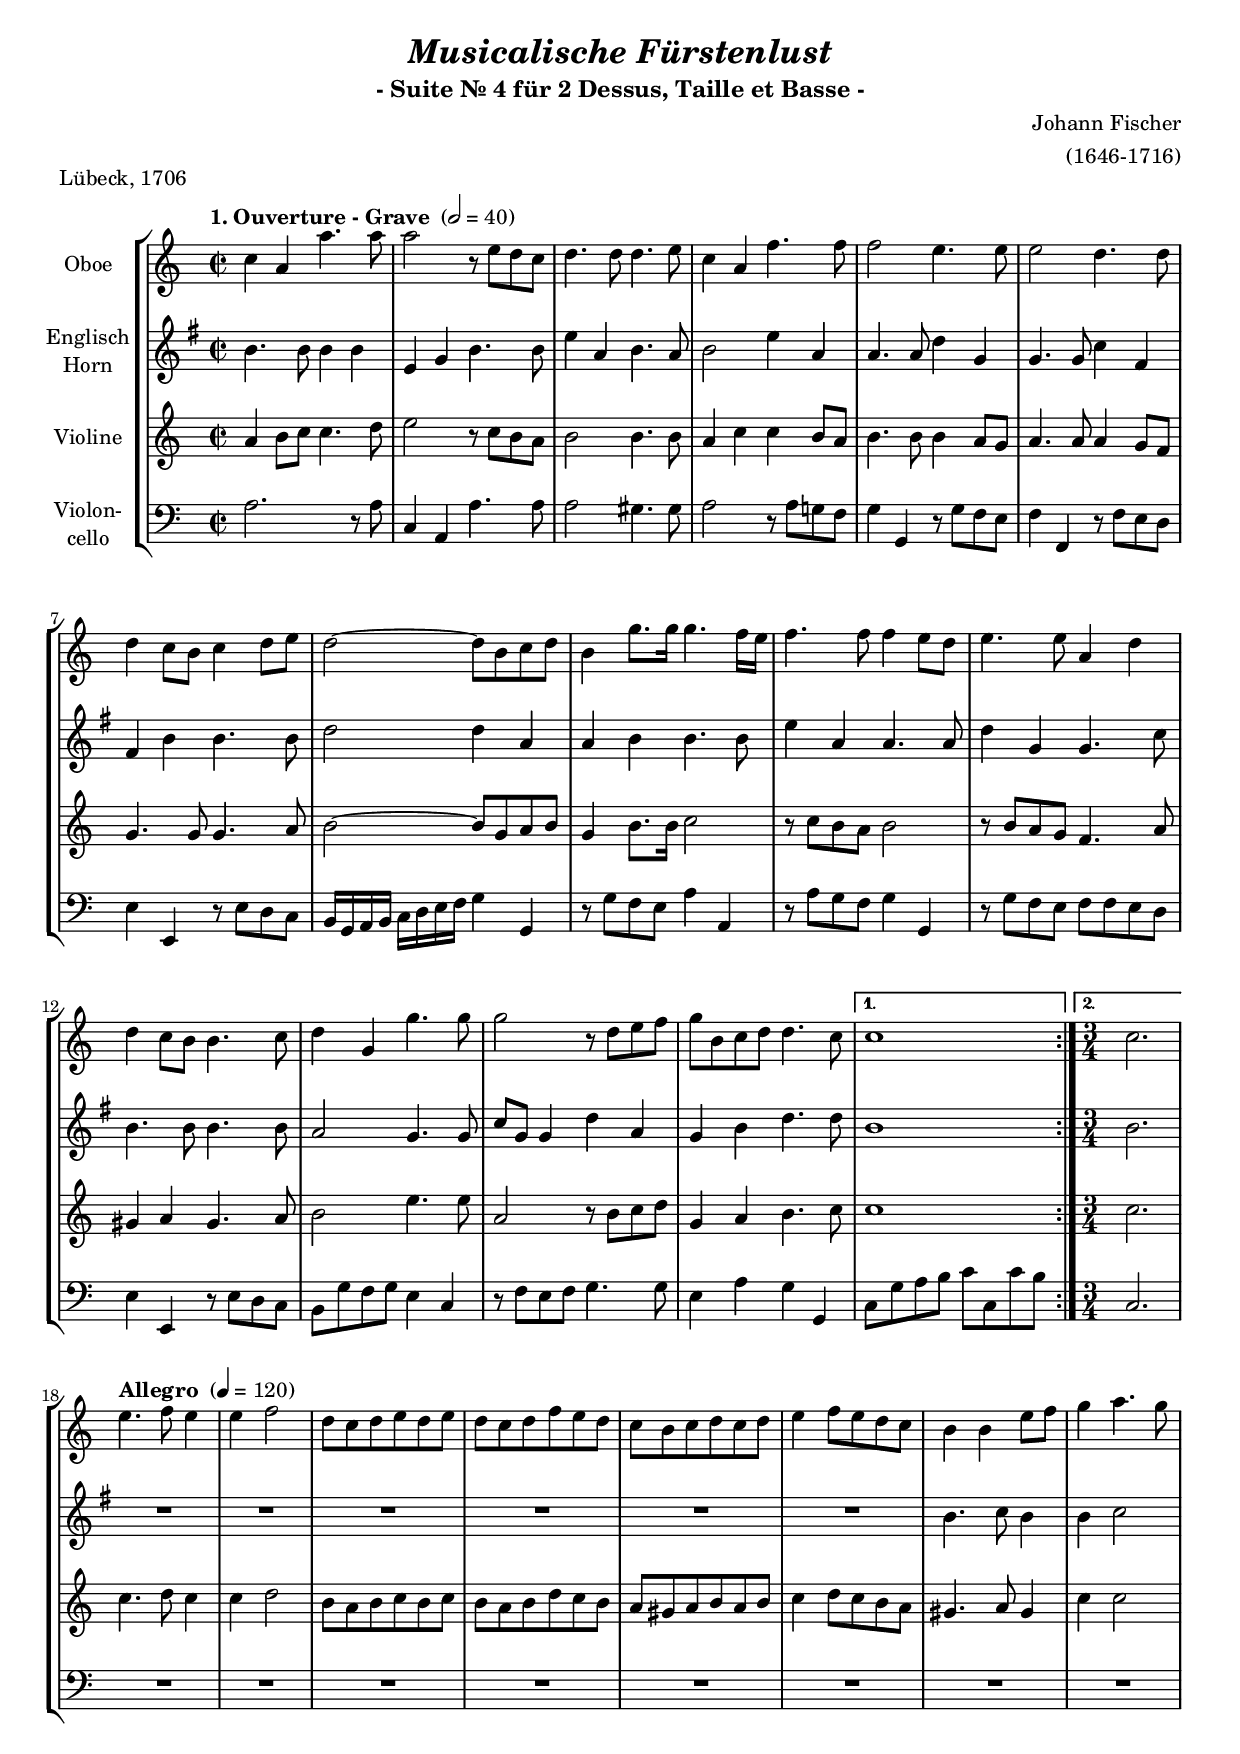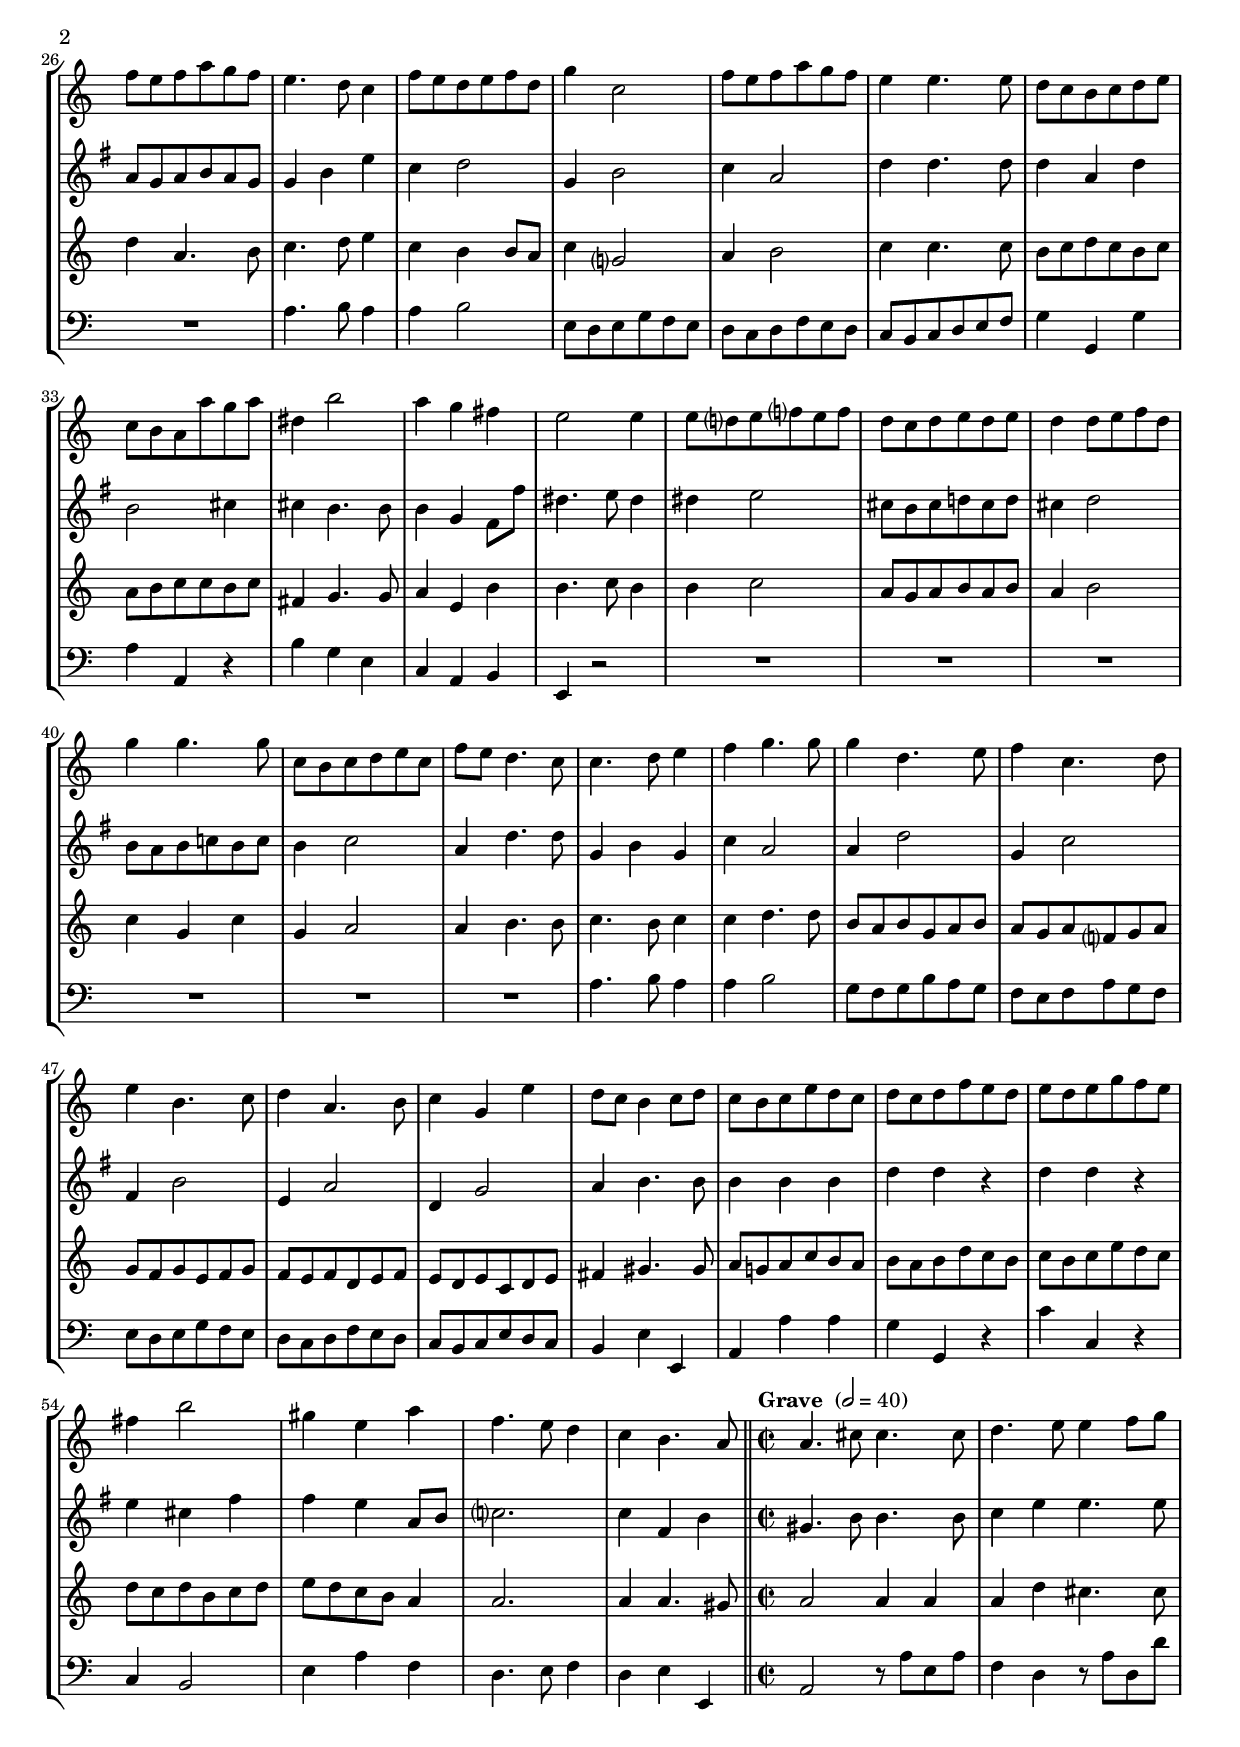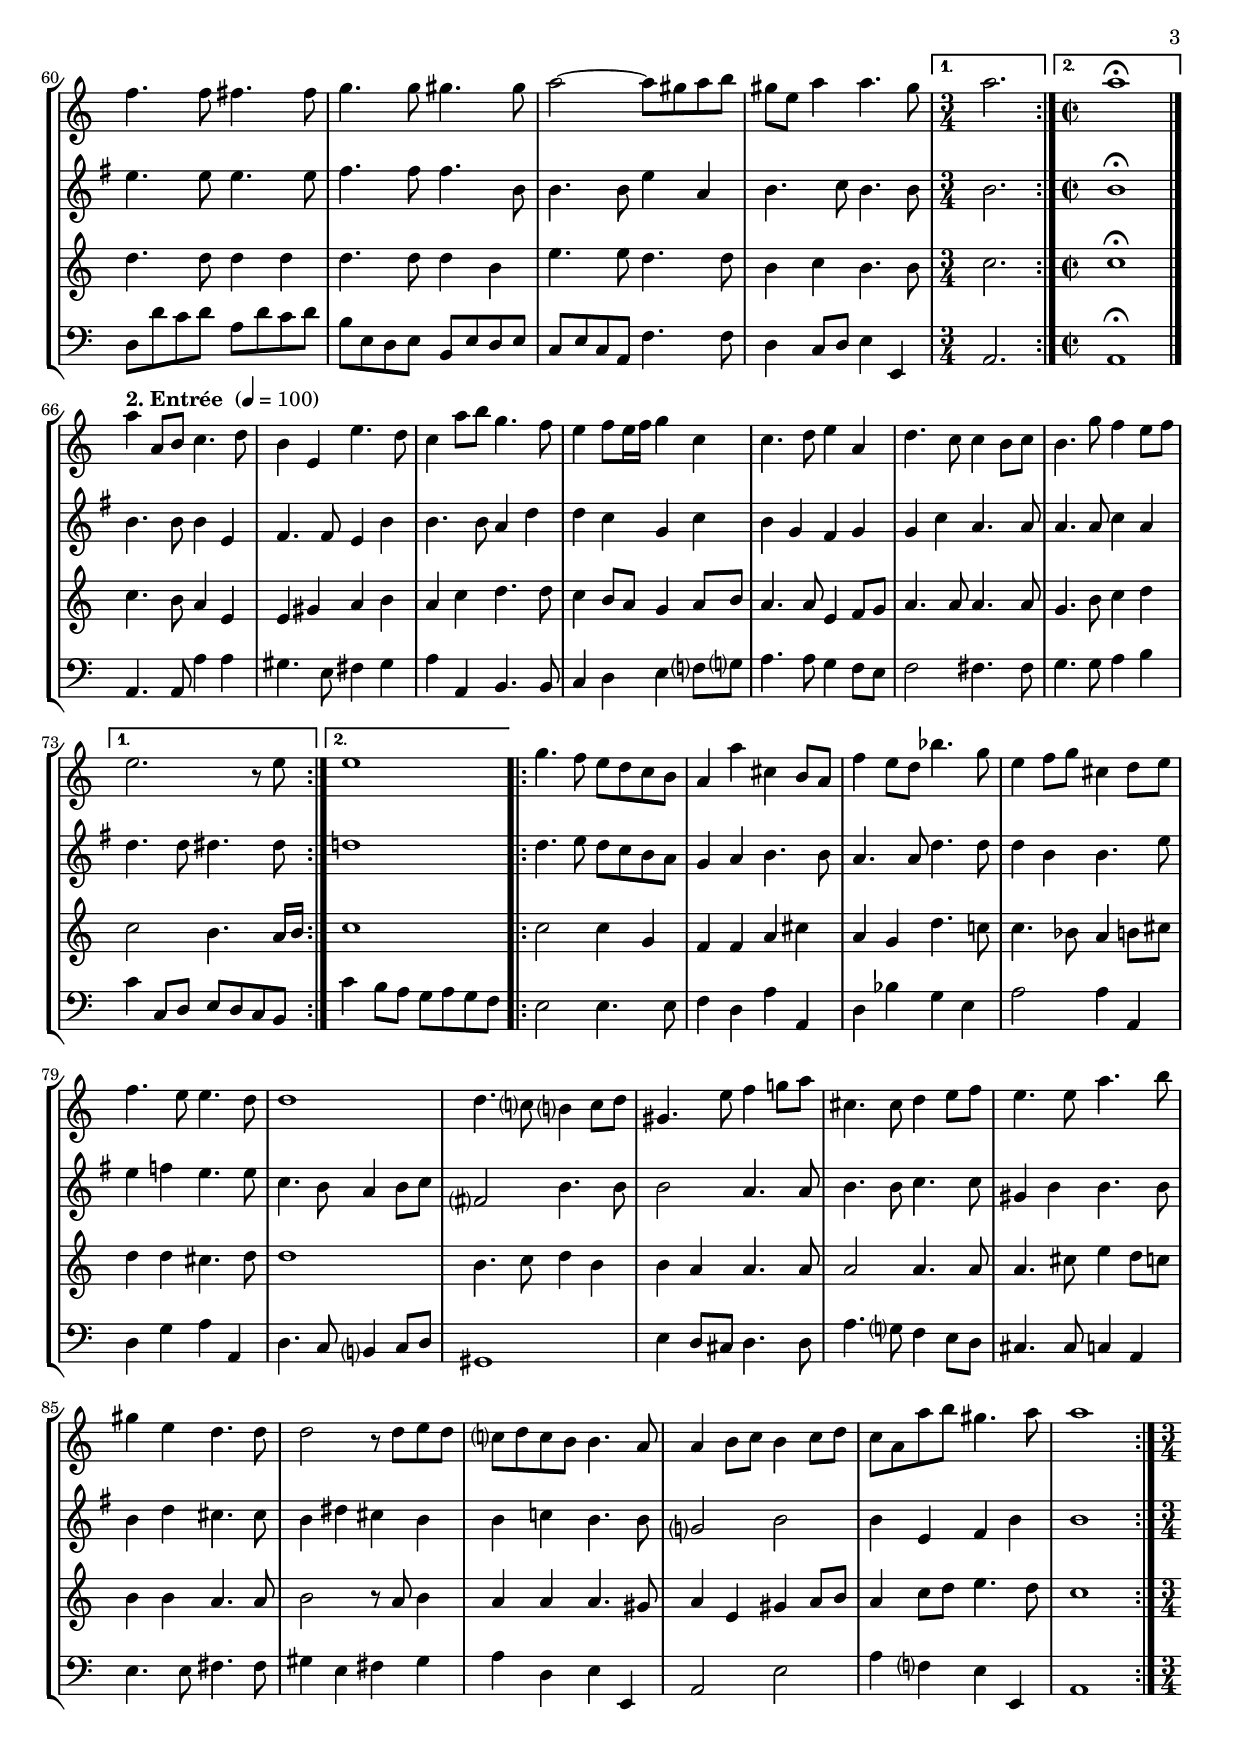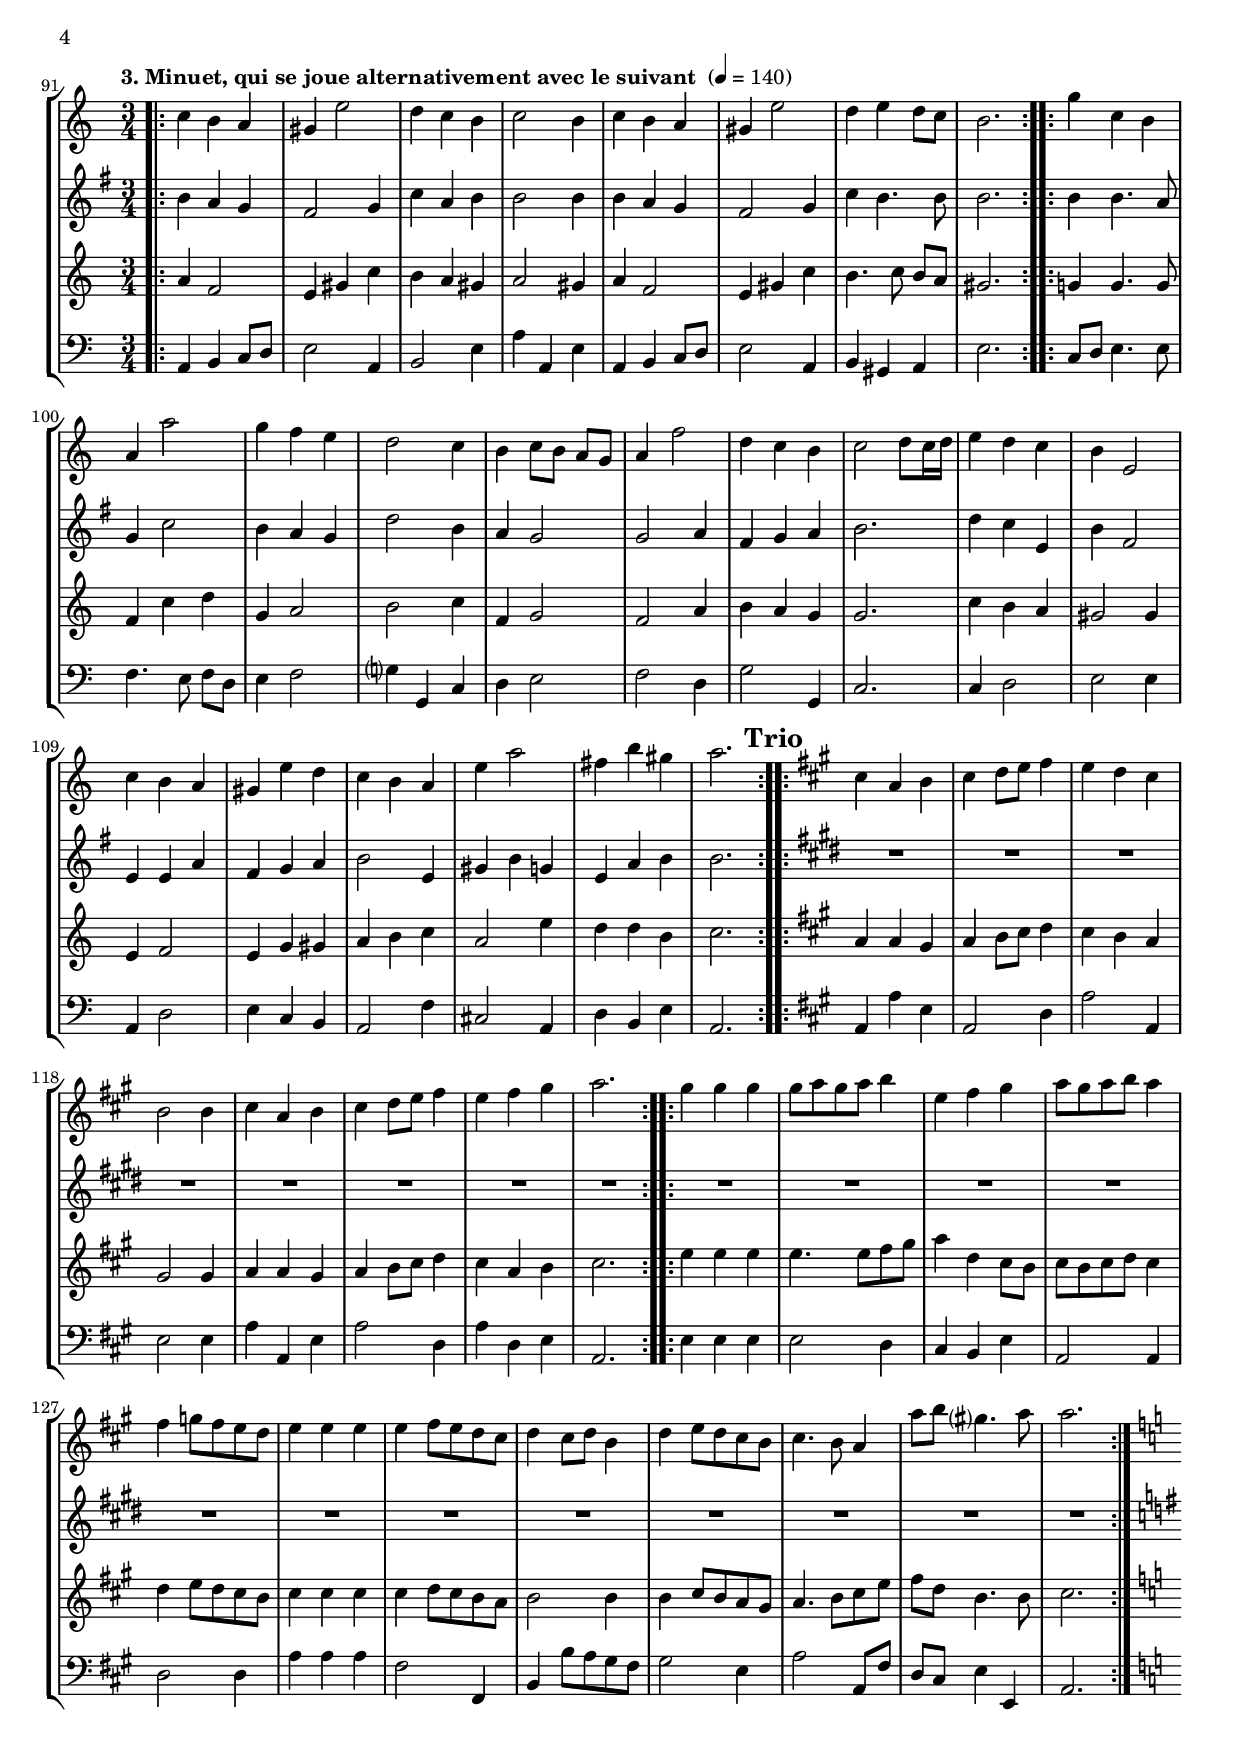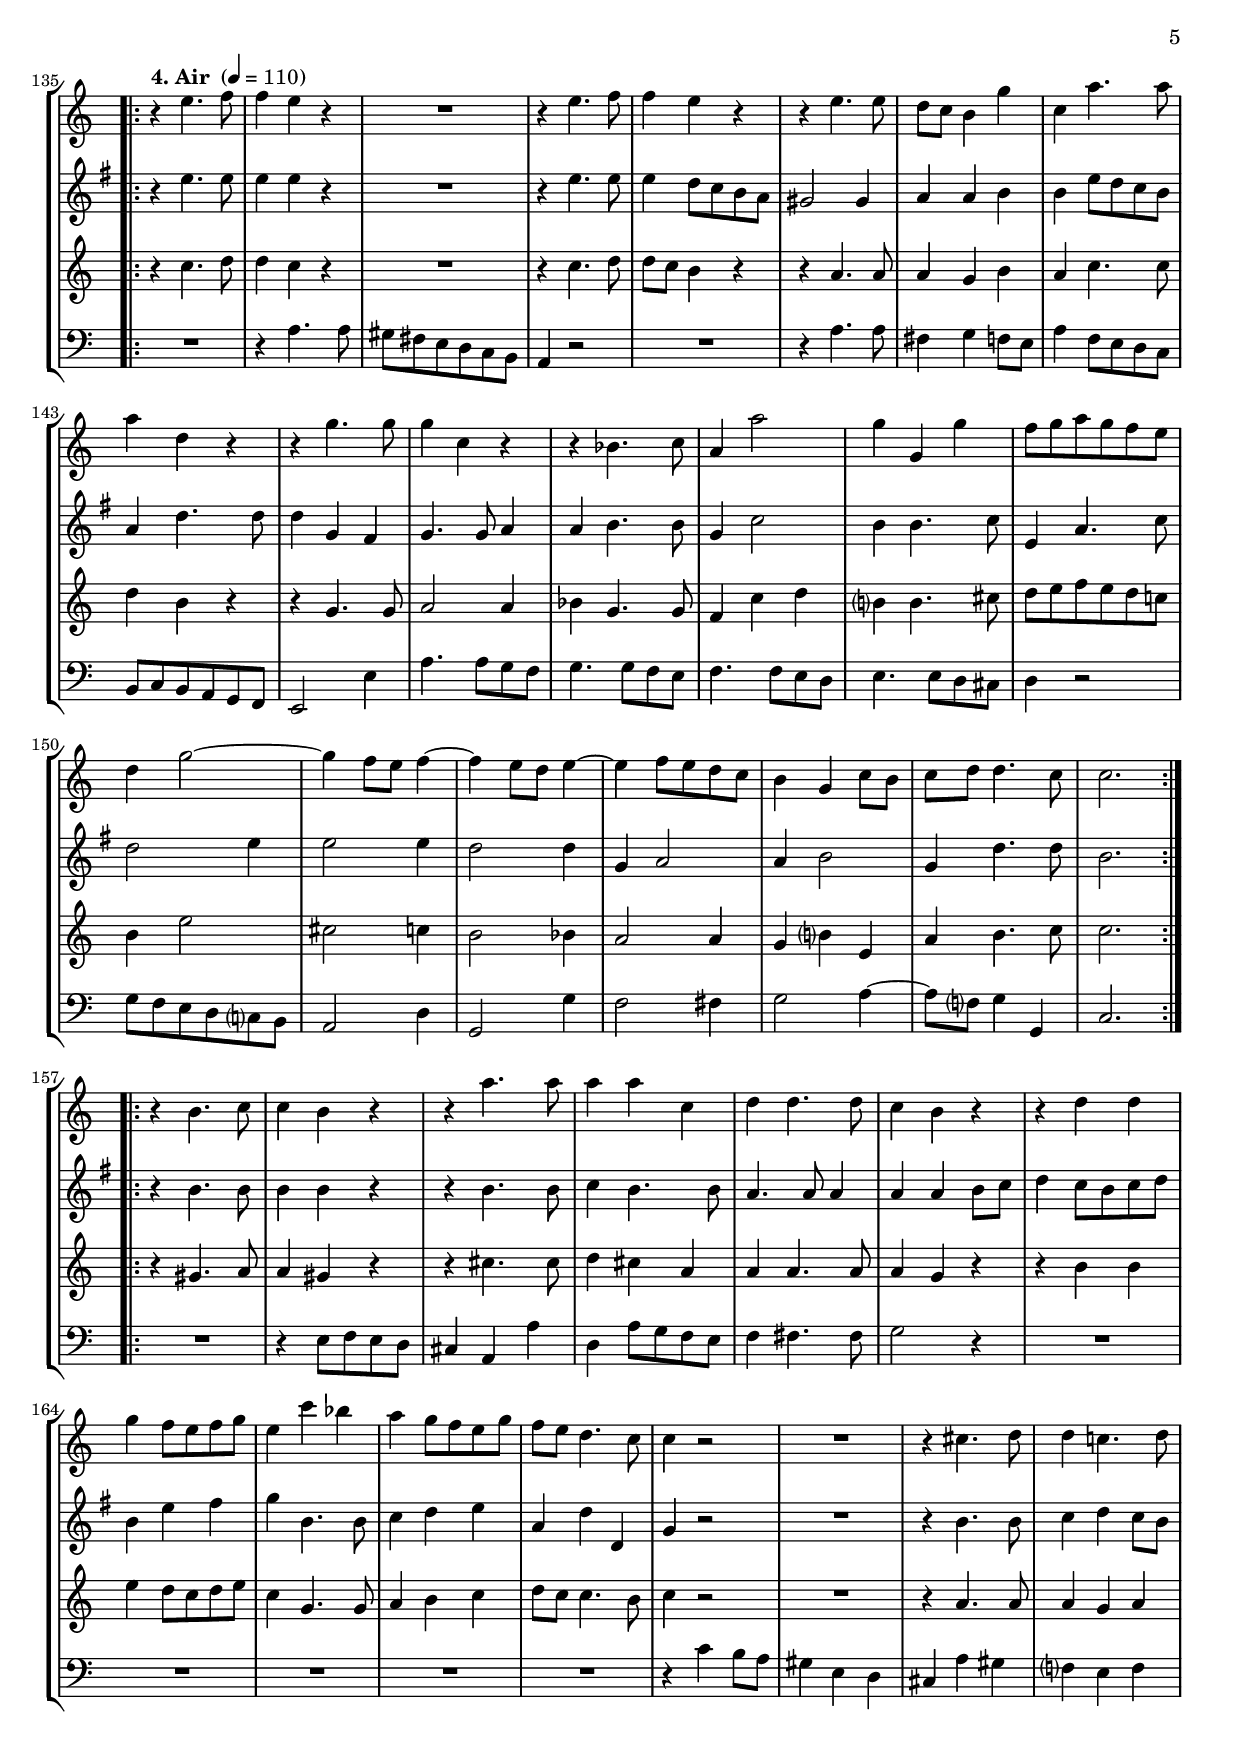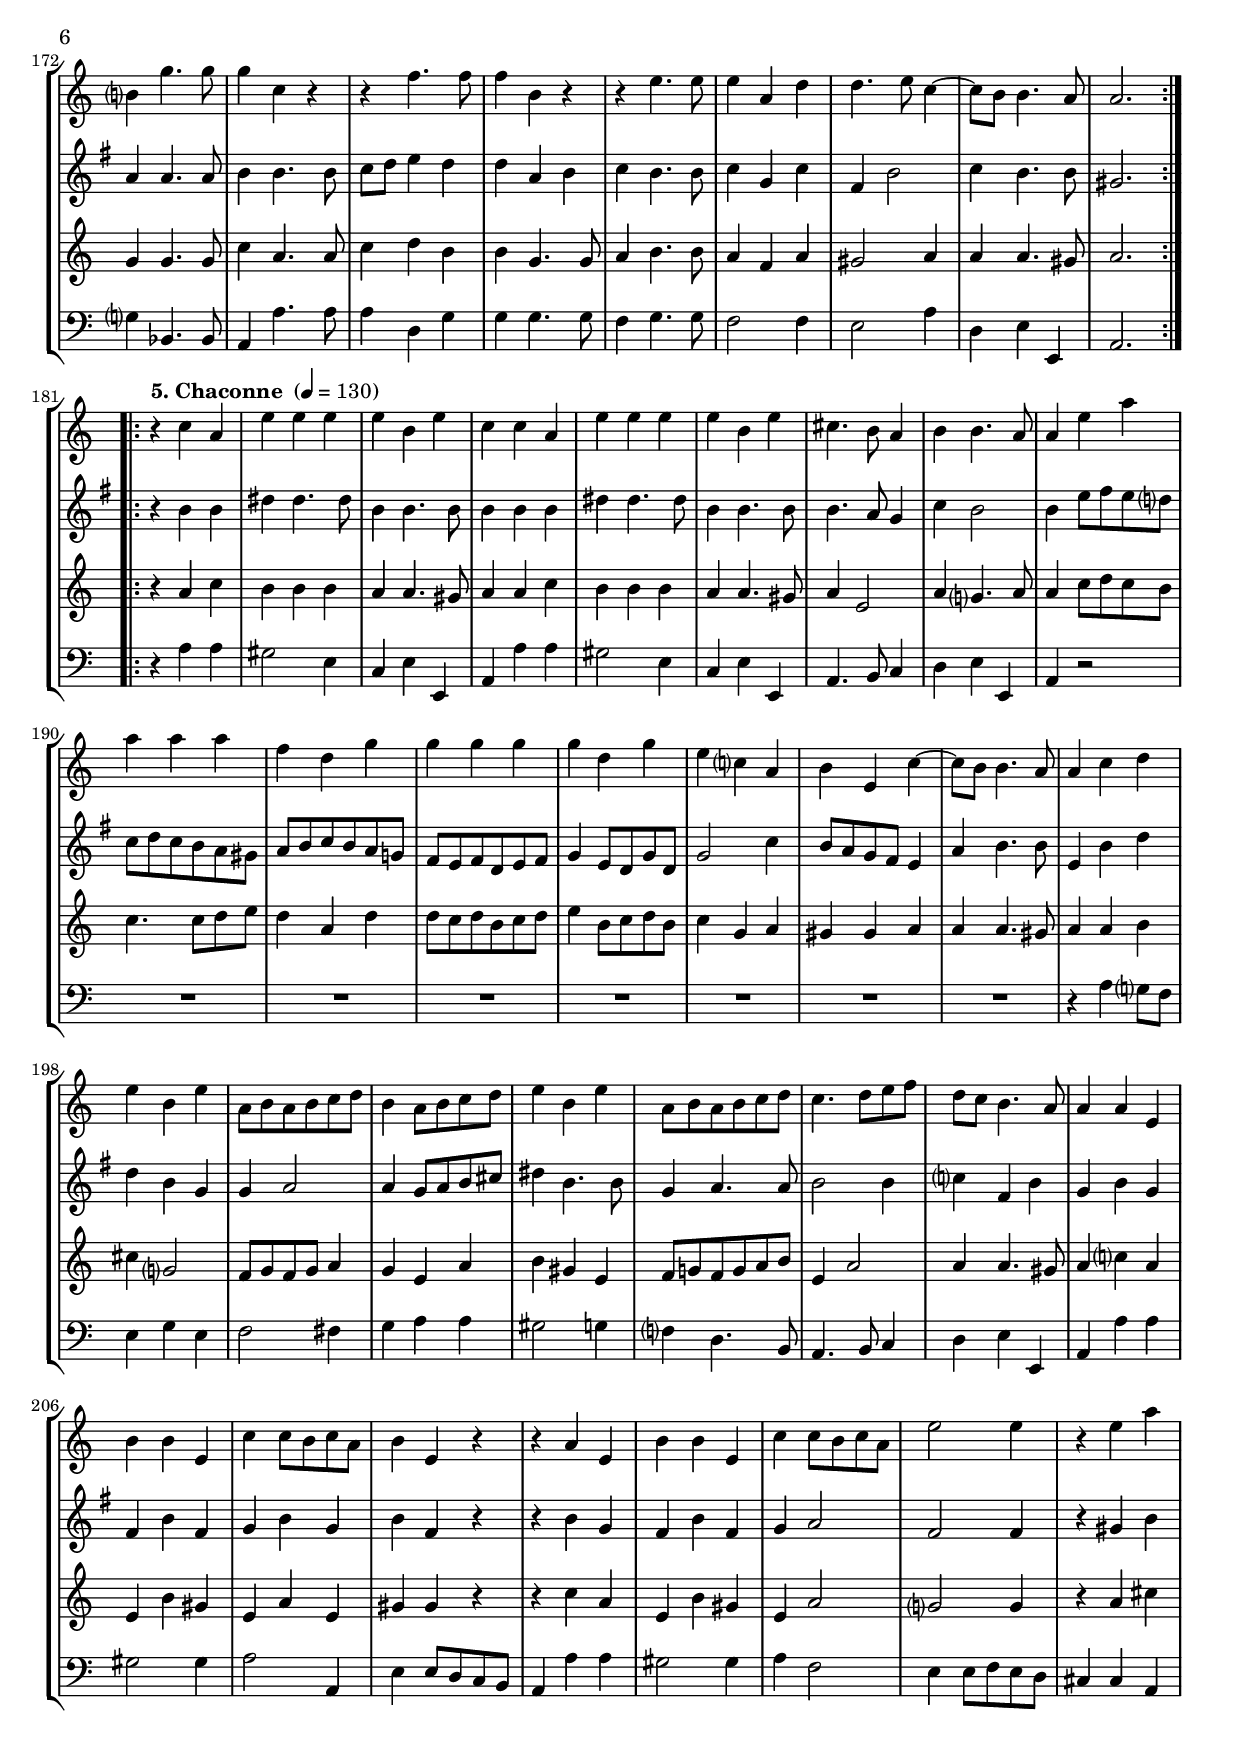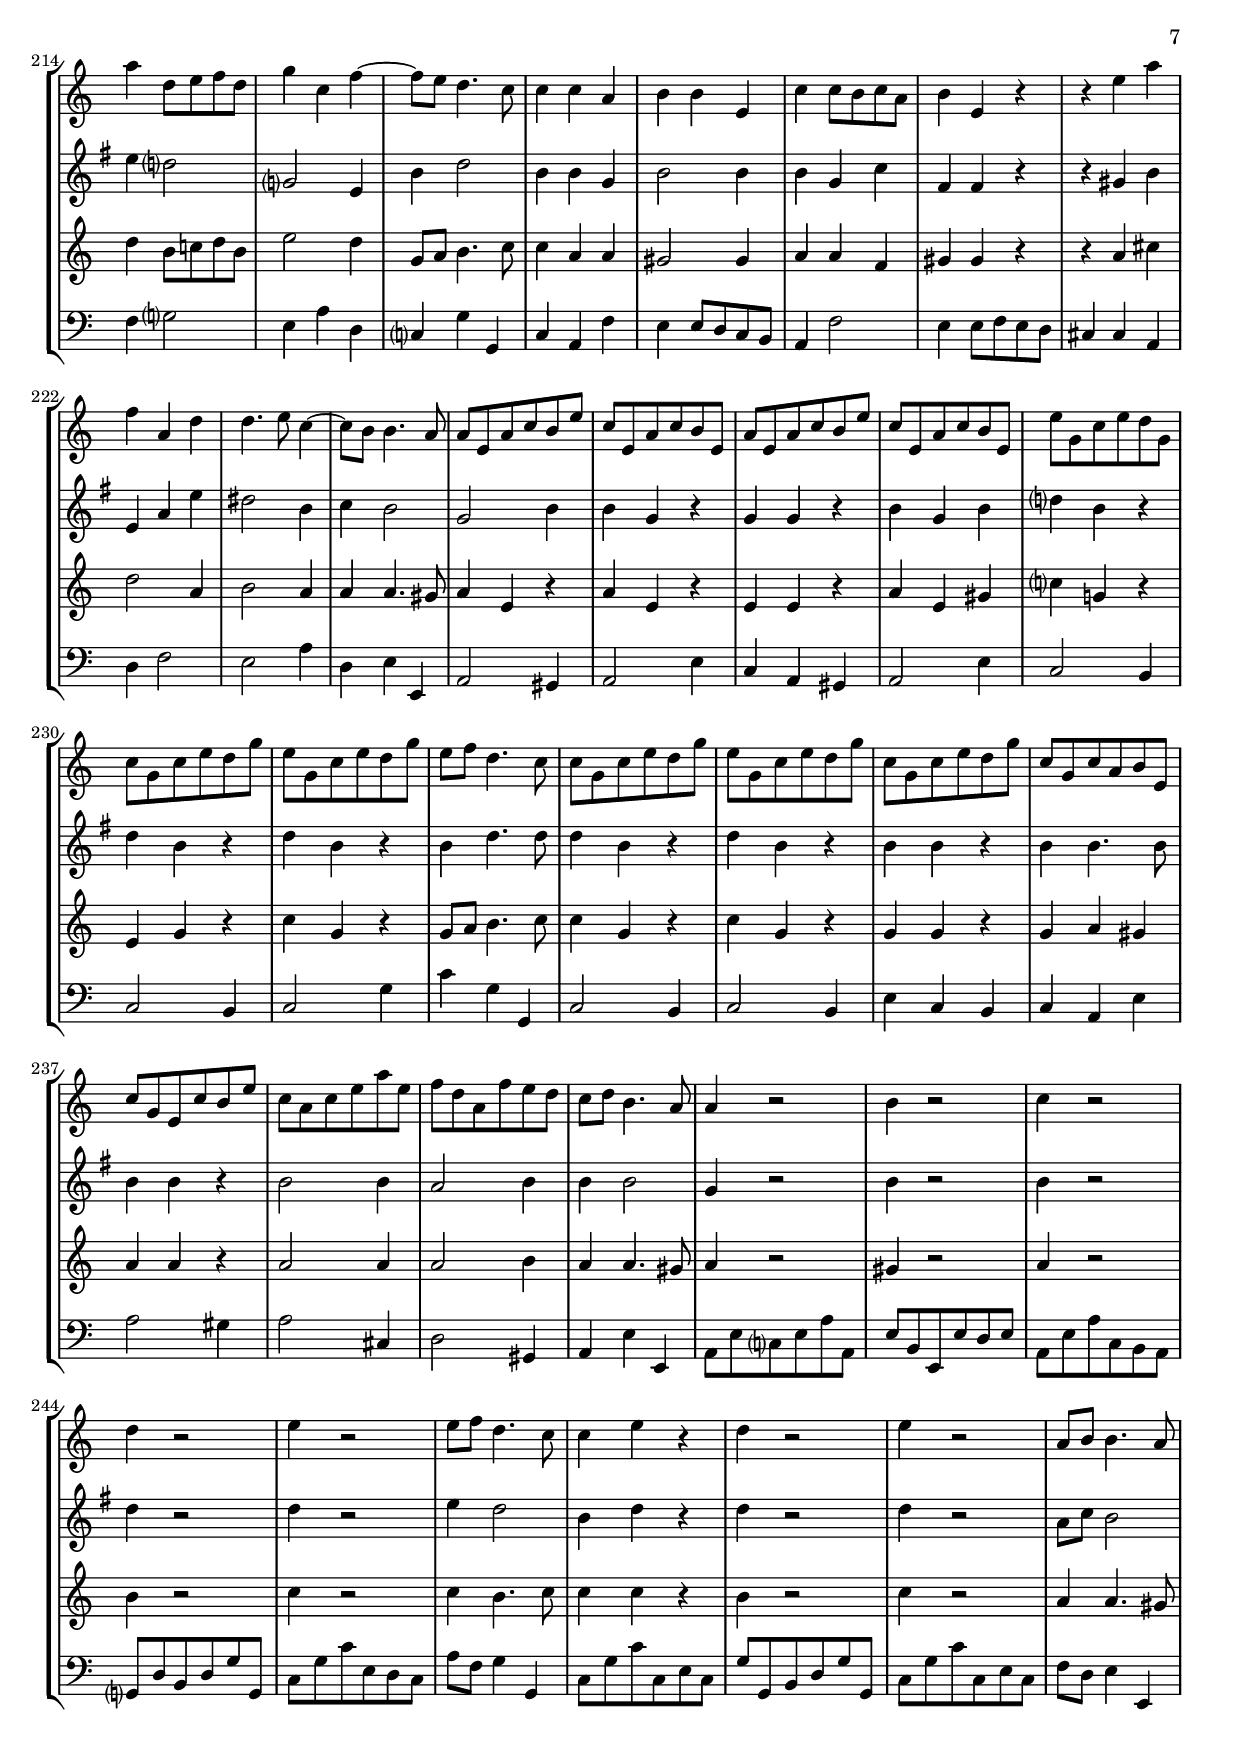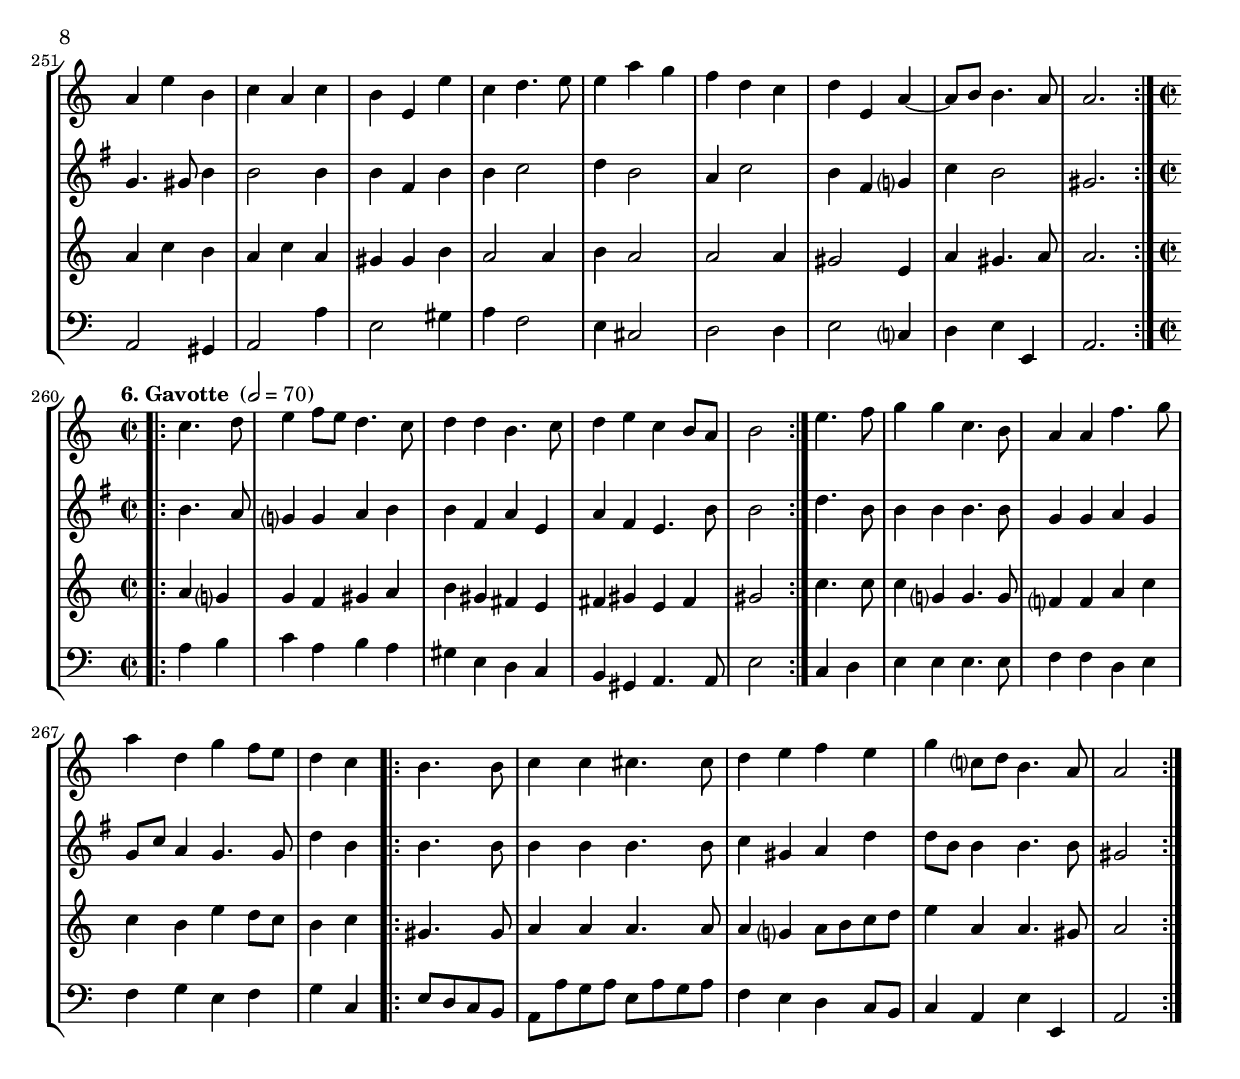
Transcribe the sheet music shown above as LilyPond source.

\version "2.18.2"
\include "deutsch.ly"

#(set-global-staff-size 18.25)

\header {
  title     = \markup \bold \italic "Musicalische Fürstenlust"
  subtitle  = "- Suite Nr. 4 für 2 Dessus, Taille et Basse -"
  composer  = "Johann Fischer"
  arranger  = "(1646-1716)"
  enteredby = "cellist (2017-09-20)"
  piece     = "Lübeck, 1706"
}

voiceconsts = {
  \key a \minor
  \clef "treble"
%  \numericTimeSignature
  \compressFullBarRests
  % Set default beaming for all staves
%  \set Timing.beamExceptions = #'()
%  \set Timing.baseMoment     = #(ly:make-moment 1 4)
%  \set Timing.beatStructure  = #'(1 1 1)
}

mifl = "flute"
miob = "oboe"
mifh = "french horn"
mikl = "clarinet"
mist = "string ensemble 1"
miba = "cello"

introa = {        \tempo "1. Ouverture - Grave " 2=40 \time 2/2 }
introb = { \break \tempo "2. Entrée " 4=100 }
introc = { \break \tempo "3. Minuet, qui se joue alternativement avec le suivant " 4=140 \time 3/4 }
introd = { \break \tempo "4. Air " 4=110 \key a \minor }
introe = { \break \tempo "5. Chaconne " 4=130 }
introf = { \break \tempo "6. Gavotte " 2=70 \time 2/2 }

va = \relative c'' {
  \voiceconsts

  \introa
  \repeat volta 2 {
    c4 a a'4. a8
    a2 r8 e d c
    d4. d8 d4. e8
    c4 a f'4. f8
    f2 e4. e8
    e2 d4. d8

    d4 c8 h c4 d8 e
    d2~ d8 h c d
    h4 g'8. g16 g4. f16 e
    f4. f8 f4 e8 d
    e4. e8 a,4 d

    d c8 h h4. c8
    d4 g, g'4. g8
    g2 r8 d e f
    g h, c d d4. c8
  }
  \alternative {
    { c1 }
    { \time 3/4 c2. }
  } \tempo "Allegro " 4=120

  e4. f8 e4
  e f2
  d8 c d e d e
  d c d f e d
  c h c d c d
  e4 f8 e d c

  h4 h e8 f
  g4 a4. g8
  f e f a g f
  e4. d8 c4
  f8 e d e f d
  g4 c,2

  f8 e f a g f
  e4 e4. e8
  d c h c d e
  c h a a' g a
  dis,4 h'2
  a4 g fis
  e2 e4

  e8 d? e f? e f
  d c d e d e
  d4 d8 e f d
  g4 g4. g8
  c, h c d e c
  f e d4. c8

  c4. d8 e4
  f g4. g8
  g4 d4. e8
  f4 c4. d8
  e4 h4. c8
  d4 a4. h8
  c4 g e'
  d8 c h4 c8 d

  c h c e d c
  d c d f e d
  e d e g f e
  fis4 h2
  gis4 e a
  f4. e8 d4
  c h4. a8 \bar "||" \tempo "Grave " 2=40 \time 2/2
  
  \repeat volta 2 {
    a4. cis8 cis4. cis8
    d4. e8 e4 f8 g
    f4. f8 fis4. fis8
    g4. g8 gis4. gis8

    a2~ a8 gis a h
    gis e a4 a4. gis8
  }
  \alternative {
    { \time 3/4 a2. }
    { \time 2/2 a1\fermata }
  } \bar "|."

  \introb
  \repeat volta 2 {
    a4 a,8 h c4. d8
    h4 e, e'4. d8
    c4 a'8 h g4. f8
    e4 f8 e16 f g4 c,
    c4. d8 e4 a,

    d4. c8 c4 h8 c
    h4. g'8 f4 e8 f
  }
  \alternative {
    { e2. r8 e }
    { e1 }
  }
  
  \repeat volta 2 {
    g4. f8 e d c h
    a4 a' cis, h8 a

    f'4 e8 d b'4. g8
    e4 f8 g cis,4 d8 e
    f4. e8 e4. d8
    d1
    d4. c?8 h?4 c8 d
    gis,4. e'8 f4 g!8 a

    cis,4. cis8 d4 e8 f
    e4. e8 a4. h8
    gis4 e d4. d8
    d2 r8 d e d

    c? d c h h4. a8
    a4 h8 c h4 c8 d
    c a a' h gis4. a8
    a1
  }  

  \introc
  \repeat volta 2 {
    c,4 h a
    gis e'2
    d4 c h
    c2 h4
    c h a
    gis e'2
    d4 e d8 c
    h2.
  }

  \repeat volta 2 {
    g'4 c, h
    a a'2
    g4 f e
    d2 c4
    h c8 h a[ g]
    a4 f'2
    d4 c h
    c2 d8 c16 d

    e4 d c
    h e,2
    c'4 h a
    gis e' d
    c h a
    e' a2
    fis4 h gis
    a2.
  } \mark \markup \bold "Trio" \key a \major

  \repeat volta 2 {
    cis,4 a h
    cis d8 e fis4
    e d cis
    h2 h4
    cis a h
    cis d8 e fis4
    e fis gis
    a2.
  }
  
  \repeat volta 2 {
    gis4 gis gis
    gis8 a gis a h4
    e, fis gis
    a8 gis a h a4
    fis g8 fis e d
    e4 e e

    e fis8 e d cis
    d4 cis8 d h4
    d e8 d cis h
    cis4. h8 a4
    a'8 h gis?4. a8
    a2.
  }  

  \introd
  \repeat volta 2 {
    r4 e4. f8
    f4 e r
    R2.
    r4 e4. f8
    f4 e r
    r e4. e8
    d c h4 g'

    c, a'4. a8
    a4 d, r
    r g4. g8
    g4 c, r
    r b4. c8
    a4 a'2
    g4 g, g'
    f8 g a g f e

    d4 g2~
    g4 f8 e f4~
    f e8 d e4~
    e f8 e d c
    h4 g c8 h
    c d d4. c8
    c2.
  }
  
  \repeat volta 2 {
    r4 h4. c8
    c4 h r
    r a'4. a8
    a4 a c,
    d d4. d8
    c4 h r
    r d d

    g f8 e f g
    e4 c' b
    a g8 f e g
    f e d4. c8
    c4 r2

    R2.
    r4 cis4. d8
    d4 c!4. d8
    h?4 g'4. g8
    g4 c, r
    r f4. f8

    f4 h, r
    r e4. e8
    e4 a, d
    d4. e8 c4~
    c8 h h4. a8
    a2.
  }

  \introe
  \repeat volta 2 {
    r4 c a
    e' e e
    e h e
    c c a
    e' e e
    e h e
    cis4. h8 a4

    h h4. a8
    a4 e' a
    a a a
    f d g
    g g g
    g d g

    e c? a
    h e, c'~
    c8 h h4. a8
    a4 c d
    e h e

    a,8 h a h c d
    h4 a8 h c d
    e4 h e
    a,8 h a h c d
    c4. d8 e f
    d c h4. a8

    a4 a e
    h' h e,
    c' c8 h c a
    h4 e, r
    r a e
    h' h e,
    c' c8 h c a

    e'2 e4
    r e a
    a d,8 e f d
    g4 c, f~
    f8 e d4. c8

    c4 c a
    h h e,
    c' c8 h c a
    h4 e, r
    r e' a
    f a, d

    d4. e8 c4~
    c8 h h4. a8
    a e a c h e
    c e, a c h e,
    a e a c h e
    c e, a c h e,

    e' g, c e d g,
    c g c e d g
    e g, c e d g
    e f d4. c8
    c g c e d g
    e g, c e d g

    c, g c e d g
    c, g c a h e,
    c' g e c' h e
    c a c e a e
    f d a f' e d

    c d h4. a8
    a4 r2
    h4 r2
    c4 r2
    d4 r2
    e4 r2
    e8 f d4. c8

    c4 e r
    d r2
    e4 r2
    a,8 h h4. a8
    a4 e' h
    c a c
    h e, e'

    c d4. e8
    e4 a g
    f d c
    d e, a~
    a8 h h4. a8
    a2.
  }

  \introf
  \repeat volta 2 {
    \partial 2 c4. d8
    e4 f8 e d4. c8
    d4 d h4. c8
    d4 e c h8 a
    h2
  }  

  e4. f8
  g4 g c,4. h8 a4 a f'4. g8
  a4 d, g f8 e
  d4 c

  \repeat volta 2 {
    h4. h8
    c4 c cis4. cis8
    d4 e f e
    g c,?8 d h4. a8
    a2
  }  
}

vb = \relative c' {
  \voiceconsts

  \introa
  \repeat volta 2 {
    e4. e8 e4 e
    a, c e4. e8
    a4 d, e4. d8
    e2 a4 d,
    d4. d8 g4 c,
    c4. c8 f4 h,

    h e e4. e8
    g2 g4 d
    d e e4. e8
    a4 d, d4. d8
    g4 c, c4. f8

    e4. e8 e4. e8
    d2 c4. c8
    f c c4 g' d
    c e g4. g8
  }
  \alternative {
    { e1 }
    { \time 3/4 e2. }
  } \tempo "Allegro " 4=120

  R2.*6
  e4. f8 e4
  e f2
  d8 c d e d c
  c4 e a
  f g2
  c,4 e2

  f4 d2
  g4 g4. g8
  g4 d g
  e2 fis4
  fis e4. e8
  e4 c h8 h'
  gis4. a8 gis4

  gis a2
  fis8 e fis g! fis g
  fis4 g2
  e8 d e f! e f
  e4 f2
  d4 g4. g8

  c,4 e c
  f d2
  d4 g2
  c,4 f2
  h,4 e2
  a,4 d2
  g,4 c2
  d4 e4. e8

  e4 e e
  g g r
  g g r
  a fis h
  h a d,8 e
  f?2.
  f4 h, e \bar "||" \tempo "Grave " 2=40 \time 2/2
  
  \repeat volta 2 {
    cis4. e8 e4. e8
    f4 a a4. a8
    a4. a8 a4. a8
    h4. h8 h4. e,8

    e4. e8 a4 d,
    e4. f8 e4. e8
  }
  \alternative {
    { \time 3/4 e2. }
    { \time 2/2 e1\fermata }
  } \bar "|."

  \introb
  \repeat volta 2 {
    e4. e8 e4 a,
    h4. h8 a4 e'
    e4. e8 d4 g
    g f c f
    e c h c

    c f d4. d8
    d4. d8 f4 d
  }
  \alternative {
    { g4. g8 gis4. gis8 }
    { g!1 }
  }
  
  \repeat volta 2 {
    g4. a8 g f e d
    c4 d e4. e8

    d4. d8 g4. g8
    g4 e e4. a8
    a4 b a4. a8
    f4. e8 d4 e8 f
    h,?2 e4. e8
    e2 d4. d8

    e4. e8 f4. f8
    cis4 e e4. e8
    e4 g fis4. fis8
    e4 gis fis e

    e f! e4. e8
    c?2 e
    e4 a, h e
    e1
  }  

  \introc
  \repeat volta 2 {
    e4 d c
    h2 c4
    f d e
    e2 e4
    e d c
    h2 c4
    f e4. e8
    e2.
  }

  \repeat volta 2 {
    e4 e4. d8
    c4 f2
    e4 d c
    g'2 e4
    d c2
    c d4
    h c d
    e2.

    g4 f a,
    e' h2
    a4 a d
    h c d
    e2 a,4
    cis e c
    a d e
    e2.
  } \mark \markup \bold "Trio" \key a \major

  \repeat volta 2 {
    R2.*8
  }  
  
  \repeat volta 2 {
    R2.*12
  }  

  \introd
  \repeat volta 2 {
    r4 a4. a8
    a4 a r
    R2.
    r4 a4. a8
    a4 g8 f e d
    cis2 cis4
    d d e

    e a8 g f e
    d4 g4. g8
    g4 c, h
    c4. c8 d4
    d e4. e8
    c4 f2
    e4 e4. f8
    a,4 d4. f8

    g2 a4
    a2 a4
    g2 g4
    c, d2
    d4 e2
    c4 g'4. g8
    e2.
  }
  
  \repeat volta 2 {
    r4 e4. e8
    e4 e r
    r e4. e8
    f4 e4. e8
    d4. d8 d4
    d d e8 f
    g4 f8 e f g

    e4 a h
    c e,4. e8
    f4 g a
    d, g g,
    c r2

    R2.
    r4 e4. e8
    f4 g f8 e
    d4 d4. d8
    e4 e4. e8
    f g a4 g

    g d e
    f e4. e8
    f4 c f
    h,
    e2
    f4 e4. e8
    cis2.
  }

  \introe
  \repeat volta 2 {
    r4 e e
    gis gis4. gis8
    e4 e4. e8
    e4 e e
    gis gis4. gis8
    e4 e4. e8
    e4. d8 c4

    f e2
    e4 a8 h a g?
    f g f e d cis
    d e f e d c!
    h a h g a h
    c4 a8 g c g

    c2 f4
    e8 d c h a4
    d e4. e8
    a,4 e' g
    g e c

    c d2
    d4 c8 d e fis
    gis4 e4. e8
    c4 d4. d8
    e2 e4
    f? h, e

    c e c
    h e h
    c e c
    e h r
    r e c
    h e h
    c d2

    h h4
    r cis e
    a g?2
    c,? a4
    e' g2

    e4 e c
    e2 e4
    e c f
    h, h r
    r cis e
    a, d a'

    gis2 e4
    f e2
    c e4
    e c r
    c c r
    e c e

    g? e r
    g e r
    g e r
    e g4. g8
    g4 e r
    g e r

    e e r
    e e4. e8
    e4 e r
    e2 e4
    d2 e4

    e e2
    c4 r2
    e4 r2
    e4 r2
    g4 r2
    g4 r2
    a4 g2

    e4 g r
    g r2
    g4 r2
    d8 f e2
    c4. cis8 e4
    e2 e4
    e h e

    e f2
    g4 e2
    d4 f2
    e4 h c?
    f e2
    cis2.
  }

  \introf
  \repeat volta 2 {
    \partial 2 e4. d8
    c?4 c d e
    e h d a
    d h a4. e'8
    e2
  }

  g4. e8
  e4 e e4. e8
  c4 c d c
  c8 f d4 c4. c8
  g'4 e
  
  \repeat volta 2 {
    e4. e8
    e4 e e4. e8
    f4 cis d g
    g8 e e4 e4. e8
    cis2
  }  
}

vc = \relative c'' {
  \voiceconsts

  \introa
  \repeat volta 2 {
    a4 h8 c c4. d8
    e2 r8 c h a
    h2 h4. h8
    a4 c c h8 a
    h4. h8 h4 a8 g
    a4. a8 a4 g8 f

    g4. g8 g4. a8
    h2~ h8 g a h
    g4 h8. h16 c2
    r8 c h a h2
    r8 h a g f4. a8

    gis4 a gis4. a8
    h2 e4. e8
    a,2 r8 h c d
    g,4 a h4. c8
  }
  \alternative {
    { c1 }
    { \time 3/4 c2. }
  } \tempo "Allegro " 4=120

  c4. d8 c4
  c d2
  h8 a h c h c
  h a h d c h
  a gis a h a h
  c4 d8 c h a

  gis4. a8 gis4
  c c2
  d4 a4. h8
  c4. d8 e4
  c h h8 a
  c4 g?2
  a4 h2
  c4 c4. c8

  h c d c h c
  a h c c h c
  fis,4 g4. g8
  a4 e h'
  h4. c8 h4
  h c2
  a8 g a h a h

  a4 h2
  c4 g c
  g a2
  a4 h4. h8
  c4. h8 c4
  c d4. d8
  h a h g a h
  a g a f? g a

  g f g e f g
  f e f d e f
  e d e c d e
  fis4 gis4. gis8
  a g! a c h a

  h a h d c h
  c h c e d c
  d c d h c d
  e d c h a4
  a2.
  a4 a4. gis8 \bar "||" \tempo "Grave " 2=40 \time 2/2
  
  \repeat volta 2 {
    a2 a4 a
    a d cis4. cis8
    d4. d8 d4 d
    d4. d8 d4 h

    e4. e8 d4. d8
    h4 c h4. h8
  }
  \alternative {
    { \time 3/4 c2. }
    { \time 2/2 c1\fermata }
  } \bar "|."

  \introb
  \repeat volta 2 {
    c4. h8 a4 e
    e gis a h
    a c d4. d8
    c4 h8 a g4 a8 h
    a4. a8 e4 f8 g

    a4. a8 a4. a8
    g4. h8 c4 d
  }
  \alternative {
    { c2 h4. a16 h }
    { c1 }
  }
  
  \repeat volta 2 {
    c2 c4 g
    f f a cis

    a g d'4. c!8
    c4. b8 a4 h8 cis
    d4 d cis4. d8
    d1
    h4. c8 d4 h
    h a a4. a8

    a2 a4. a8
    a4. cis8 e4 d8 c
    h4 h a4. a8
    h2 r8 a h4

    a a a4. gis8
    a4 e gis a8 h
    a4 c8 d e4. d8
    c1
  }  

  \introc
  \repeat volta 2 {
    a4 f2
    e4 gis c
    h a gis
    a2 gis4
    a f2
    e4 gis c
    h4. c8 h[ a]
    gis2.
  }

  \repeat volta 2 {
    g!4 g4. g8
    f4 c' d
    g, a2
    h c4
    f, g2
    f a4
    h a g
    g2.

    c4 h a
    gis2 gis4
    e f2
    e4 g gis
    a h c
    a2 e'4
    d d h
    c2.
  } \mark \markup \bold "Trio" \key a \major

  \repeat volta 2 {
    a4 a gis
    a h8 cis d4
    cis h a
    gis2 gis4
    a a gis
    a h8 cis d4
    cis a h
    cis2.
  }  
  
  \repeat volta 2 {
    e4 e e
    e4. e8 fis gis
    a4 d, cis8 h
    cis h cis d cis4
    d e8 d cis h
    cis4 cis cis

    cis d8 cis h a
    h2 h4
    h cis8 h a gis
    a4. h8 cis e
    fis d h4. h8
    cis2.
  }  

  \introd
  \repeat volta 2 {
    r4 c4. d8
    d4 c r
    R2.
    r4 c4. d8
    d c h4 r
    r a4. a8
    a4 g h

    a c4. c8
    d4 h r
    r g4. g8
    a2 a4
    b g4. g8
    f4 c' d
    h? h4. cis8
    d e f e d c!

    h4 e2
    cis c4
    h2 b4
    a2 a4
    g h? e,
    a h4. c8
    c2.
  }
  
  \repeat volta 2 {
    r4 gis4. a8
    a4 gis r
    r cis4. cis8
    d4 cis a
    a a4. a8
    a4 g r
    r h h

    e d8 c d e
    c4 g4. g8
    a4 h c
    d8 c c4. h8
    c4 r2

    R2.
    r4 a4. a8
    a4 g a
    g g4. g8
    c4 a4. a8
    c4 d h

    h g4. g8
    a4 h4. h8
    a4 f a
    gis2 a4
    a a4. gis8
    a2.
  }

  \introe
  \repeat volta 2 {
    r4 a c
    h h h
    a a4. gis8
    a4 a c
    h h h
    a a4. gis8
    a4 e2

    a4 g?4. a8
    a4 c8 d c h
    c4. c8 d e
    d4 a d
    d8 c d h c d
    e4 h8 c d h

    c4 g a
    gis gis a
    a a4. gis8
    a4 a h
    cis g?2

    f8 g f g a4
    g e a
    h gis e
    f8 g! f g a h
    e,4 a2
    a4 a4. gis8

    a4 c? a
    e h' gis
    e a e
    gis gis r
    r c a
    e h' gis
    e a2

    g? g4
    r a cis
    d h8 c! d h
    e2 d4
    g,8 a h4. c8

    c4 a a
    gis2 gis4
    a a f
    gis gis r
    r a cis
    d2 a4

    h2 a4
    a a4. gis8
    a4 e r
    a e r
    e e r
    a e gis

    c? g! r
    e g r
    c g r
    g8 a h4. c8
    c4 g r
    c g r

    g g r
    g a gis
    a a r
    a2 a4
    a2 h4

    a a4. gis8
    a4 r2
    gis4 r2
    a4 r2
    h4 r2
    c4 r2
    c4 h4. c8

    c4 c r
    h r2
    c4 r2
    a4 a4. gis8
    a4 c h
    a c a
    gis gis h

    a2 a4
    h a2
    a a4
    gis2 e4
    a gis4. a8
    a2.
  }

  \introf
  \repeat volta 2 {
    \partial 2 a4 g?
    g f gis a
    h gis fis e
    fis gis e fis
    gis2
  }  

  c4. c8
  c4 g? g4. g8
  f?4 f a c
  c h e d8 c
  h4 c

  \repeat volta 2 {
    gis4. gis8
    a4 a a4. a8
    a4 g? a8 h c d
    e4 a, a4. gis8
    a2
  }  
}

vd = \relative c' {
  \voiceconsts
  \clef "bass"
  
  \introa
  \repeat volta 2 {
    a2. r8 a
    c,4 a a'4. a8
    a2 gis4. gis8
    a2 r8 a g! f
    g4 g, r8 g' f e
    f4 f, r8 f' e d

    e4 e, r8 e' d c
    h16 g a h c[ d e f] g4 g,
    r8 g' f e a4 a,
    r8 a' g f g4 g,
    r8 g' f e f f e d

    e4 e, r8 e' d c
    h g' f g e4 c
    r8 f e f g4. g8
    e4 a g g,
  }
  \alternative {
    { c8 g' a h c c, c' h }
    { \time 3/4 c,2. }
  } \tempo "Allegro " 4=120

  R2.*9
  a'4. h8 a4
  a h2
  e,8 d e g f e
  d c d f e d
  c h c d e f

  g4 g, g'
  a a, r
  h' g e
  c a h
  e, r2
  R2.*6
  a'4. h8 a4
  a h2

  g8 f g h a g
  f e f a g f
  e d e g f e
  d c d f e d
  c h c e d c

  h4 e e,
  a a' a
  g g, r
  c' c, r
  c h2
  e4 a f
  d4. e8 f4
  d e e, \bar "||" \tempo "Grave " 2=40 \time 2/2
  
  \repeat volta 2 {
    a2 r8 a' e a
    f4 d r8 a' d, d'
    d, d' c d a d c d
    h e, d e h e d e

    c e c a f'4. f8
    d4 c8 d e4 e,
  }
  \alternative {
    { \time 3/4 a2. }
    { \time 2/2 a1\fermata }
  } \bar "|."

  \introb
  \repeat volta 2 {
    a4. a8 a'4 a
    gis4. e8 fis4 gis
    a a, h4. h8
    c4 d e f?8 g?
    a4. a8 g4 f8 e

    f2 fis4. fis8
    g4. g8 a4 h
  }
  \alternative {
    { c4 c,8 d e d c h }
    { c'4 h8 a g a g f }
  }
  
  \repeat volta 2 {
    e2 e4. e8
    f4 d a' a,
    d b' g e
    a2 a4 a,
    d g a a,
    d4. c8 h?4 c8 d

    gis,1
    e'4 d8 cis d4. d8
    a'4. g?8 f4 e8 d
    cis4. cis8 c4 a

    e'4. e8 fis4. fis8
    gis4 e fis gis
    a d, e e,
    a2 e'
    a4 f? e e,
    a1
  }  

  \introc
  \repeat volta 2 {
    a4 h c8 d
    e2 a,4
    h2 e4
    a a, e'
    a, h c8 d
    e2 a,4
    h gis a
    e'2.
  }

  \repeat volta 2 {
    c8 d e4. e8
    f4. e8 f[ d]
    e4 f2
    g?4 g, c
    d e2
    f d4
    g2 g,4
    c2.

    c4 d2
    e e4
    a, d2
    e4 c h
    a2 f'4
    cis2 a4
    d h e
    a,2.
  } \mark \markup \bold "Trio" \key a \major

  \repeat volta 2 {
    a4 a' e
    a,2 d4
    a'2 a,4
    e'2 e4
    a a, e'
    a2 d,4
    a' d, e
    a,2.
  }  
  
  \repeat volta 2 {
    e'4 e e
    e2 d4
    cis h e
    a,2 a4
    d2 d4
    a' a a

    fis2 fis,4
    h h'8 a gis fis
    gis2 e4
    a2 a,8 fis'
    d cis e4 e,
    a2.
  }  

  \introd
  \repeat volta 2 {
    R
    r4 a'4. a8
    gis fis e d c h
    a4 r2
    R2.
    r4 a'4. a8
    fis4 g f8 e

    a4 f8 e d c
    h c h a g f
    e2 e'4
    a4. a8 g f
    g4. g8 f e
    f4. f8 e d
    e4. e8 d cis
    d4 r2

    g8 f e d c? h
    a2 d4
    g,2 g'4
    f2 fis4
    g2 a4~
    a8 f? g4 g,
    c2.
  }
  
  \repeat volta 2 {
    R
    r4 e8 f e d
    cis4 a a'
    d, a'8 g f e
    f4 fis4. fis8
    g2 r4
    R2.*5
    r4 c h8 a

    gis4 e d
    cis a' gis
    f? e f
    g? b,4. b8
    a4 a'4. a8
    a4 d, g

    g g4. g8
    f4 g4. g8
    f2 f4
    e2 a4
    d, e e,
    a2.
  }

  \introe
  \repeat volta 2 {
    r4 a' a
    gis2 e4
    c e e,
    a a' a
    gis2 e4
    c e e,
    a4. h8 c4

    d e e,
    a r2
    R2.*7
    r4 a' g?8 f
    e4 g e

    f2 fis4
    g a a
    gis2 g4
    f? d4. h8
    a4. h8 c4
    d e e,

    a a' a
    gis2 gis4
    a2 a,4
    e' e8 d c h
    a4 a' a
    gis2 gis4
    a f2

    e4 e8 f e d
    cis4 cis a
    f' g?2
    e4 a d,
    c? g' g,

    c a f'
    e e8 d c h
    a4 f'2
    e4 e8 f e d
    cis4 cis a
    d f2

    e a4
    d, e e,
    a2 gis4
    a2 e'4
    c a gis
    a2 e'4

    c2 h4
    c2 h4
    c2 g'4
    c g g,
    c2 h4
    c2 h4

    e c h
    c a e'
    a2 gis4
    a2 cis,4
    d2 gis,4

    a e' e,
    a8 e' c? e a a,
    e' h e, e' d e
    a, e' a c, h a
    g? d' h d g g,
    c g' c e, d c
    a' f g4 g,

    c8 g' c c, e c
    g' g, h d g g,
    c g' c c, e c
    f d e4 e,
    a2 gis4
    a2 a'4
    e2 gis4

    a f2
    e4 cis2
    d d4
    e2 c?4
    d e e,
    a2.
  }

  \introf
  \repeat volta 2 {
    \partial 2 a'4 h
    c a h a
    gis e d c
    h gis a4. a8
    e'2
  }

  c4 d
  e e e4. e8
  f4 f d e
  f g e f
  g c,

  \repeat volta 2 {
    e8 d c h
    a a' g a e a g a
    f4 e d c8 h
    c4 a e' e,
    a2
  }  
}


music = \new StaffGroup <<
      \new Staff {
	\set Staff.midiInstrument = \miob
	\set Staff.instrumentName = \markup \center-column { "Oboe" }
	\transpose a a { \va }
      }

      \new Staff {
	\set Staff.midiInstrument = \mifh
	\set Staff.instrumentName = \markup \center-column { "Englisch" "Horn" }
	\transpose a e' { \vb }
      }

      \new Staff {
	\set Staff.midiInstrument = \mist
	\set Staff.instrumentName = \markup \center-column { "Violine" }
	\transpose a a { \vc }
      }

      \new Staff {
	\set Staff.midiInstrument = \miba
	\set Staff.instrumentName = \markup \center-column { "Violon-" "cello" }
	\transpose a a { \vd }
      }
>>

\book {
  \score {
    \music
    \layout {}
  }

  \score {
    \unfoldRepeats \music

    \midi {
      \context {
        \Score
      }
    }
  }
}
